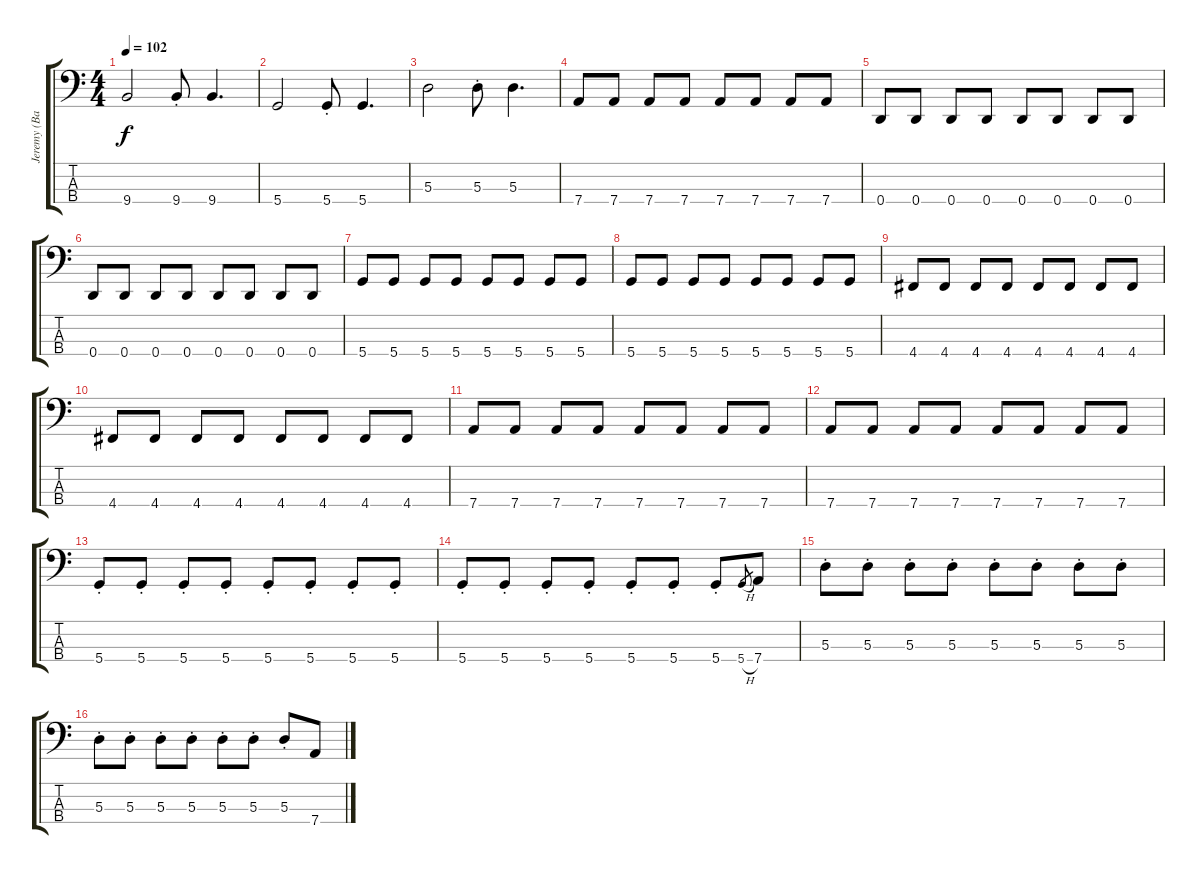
\track ("Jeremy (Bass)" "Jeremy (Ba") {instrument electricbasspick}
\staff {score tabs}
\tuning (G2 D2 A1 D1) {hide}
\ts (4 4)
\tempo 102
\clef f4
\ks c
9.4.2{dy f} 9.4{st}.8 9.4.4{d} |
5.4.2 5.4{st}.8 5.4.4{d} |
5.3.2 5.3{st}.8 5.3.4{d} |
7.4.8 7.4.8 7.4.8 7.4.8 7.4.8 7.4.8 7.4.8 7.4.8 |
0.4.8 0.4.8 0.4.8 0.4.8 0.4.8 0.4.8 0.4.8 0.4.8 |
0.4.8 0.4.8 0.4.8 0.4.8 0.4.8 0.4.8 0.4.8 0.4.8 |
5.4.8 5.4.8 5.4.8 5.4.8 5.4.8 5.4.8 5.4.8 5.4.8 |
5.4.8 5.4.8 5.4.8 5.4.8 5.4.8 5.4.8 5.4.8 5.4.8 |
4.4.8 4.4.8 4.4.8 4.4.8 4.4.8 4.4.8 4.4.8 4.4.8 |
4.4.8 4.4.8 4.4.8 4.4.8 4.4.8 4.4.8 4.4.8 4.4.8 |
7.4.8 7.4.8 7.4.8 7.4.8 7.4.8 7.4.8 7.4.8 7.4.8 |
7.4.8 7.4.8 7.4.8 7.4.8 7.4.8 7.4.8 7.4.8 7.4.8 |
5.4{st}.8 5.4{st}.8 5.4{st}.8 5.4{st}.8 5.4{st}.8 5.4{st}.8 5.4{st}.8 5.4{st}.8 |
5.4{st}.8 5.4{st}.8 5.4{st}.8 5.4{st}.8 5.4{st}.8 5.4{st}.8 5.4{st}.8 5.4{h}.8{gr} 7.4.8 |
5.3{st}.8 5.3{st}.8 5.3{st}.8 5.3{st}.8 5.3{st}.8 5.3{st}.8 5.3{st}.8 5.3{st}.8 |
5.3{st}.8 5.3{st}.8 5.3{st}.8 5.3{st}.8 5.3{st}.8 5.3{st}.8 5.3{st}.8 7.4.8
